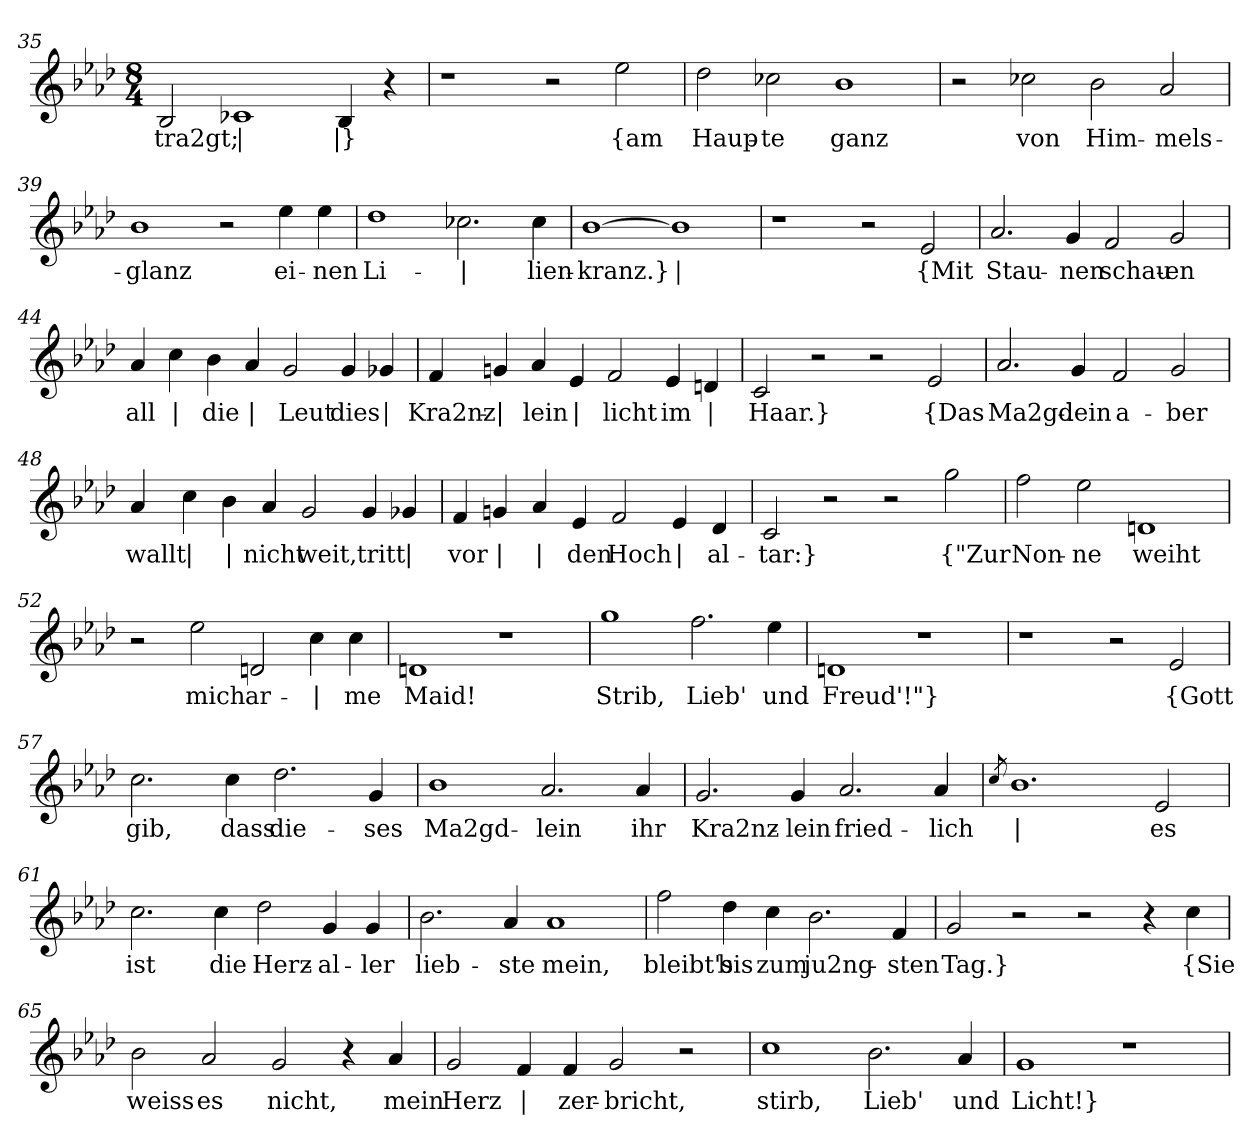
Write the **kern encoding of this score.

**kern	**text
*part1	*part1
*staff1	*staff1
*clefG2	*
*k[b-e-a-d-]	*
*M8/4	*
=35	=35
!	!LO:LY:b
2B-/	tra2gt;
!	!LO:LY:b
1c-X	|
!	!LO:LY:b
4B-/	|}
4r	.
=36	=36
1r	.
2r	.
!	!LO:LY:b
2ee-\	{am
=37	=37
!	!LO:LY:b
2dd-\	Haup-
!	!LO:LY:b
2cc-X\	-te
!	!LO:LY:b
1b-	ganz
!!LO:LB:g=z
=38	=38
2r	.
!	!LO:LY:b
2cc-X\	von
!	!LO:LY:b
2b-\	Him-
!	!LO:LY:b
2a-/	-mels-
=39	=39
!	!LO:LY:b
1b-	-glanz
2r	.
!	!LO:LY:b
4ee-\	ei-
!	!LO:LY:b
4ee-\	-nen
=40	=40
!	!LO:LY:b
1dd-	Li-
!	!LO:LY:b
2.cc-X\	|
!	!LO:LY:b
4cc-\	-lien-
=41	=41
!	!LO:LY:b
[1b-	-kranz.}
!	!LO:LY:b
1b-]	|
=42	=42
1r	.
2r	.
!	!LO:LY:b
2e-/	{Mit
!!LO:PB:g=z
=43	=43
!	!LO:LY:b
2.a-/	Stau-
!	!LO:LY:b
4g/	-nen
!	!LO:LY:b
2f/	schau-
!	!LO:LY:b
2g/	-en
=44	=44
!	!LO:LY:b
4a-/	all
!	!LO:LY:b
4cc\	|
!	!LO:LY:b
4b-\	die
!	!LO:LY:b
4a-/	|
!	!LO:LY:b
2g/	Leut
!	!LO:LY:b
4g/	dies
!	!LO:LY:b
4g-X/	|
=45	=45
!	!LO:LY:b
4f/	Kra2nz-
!	!LO:LY:b
4gn/	|
!	!LO:LY:b
4a-/	-lein
!	!LO:LY:b
4e-/	|
!	!LO:LY:b
2f/	licht
!	!LO:LY:b
4e-/	im
!	!LO:LY:b
4dn/	|
=46	=46
!	!LO:LY:b
2c/	Haar.}
2r	.
2r	.
!	!LO:LY:b
2e-/	{Das
!!LO:LB:g=z
=47	=47
!	!LO:LY:b
2.a-/	Ma2gd-
!	!LO:LY:b
4g/	-lein
!	!LO:LY:b
2f/	a-
!	!LO:LY:b
2g/	-ber
=48	=48
!	!LO:LY:b
4a-/	wallt
!	!LO:LY:b
4cc\	|
!	!LO:LY:b
4b-\	|
!	!LO:LY:b
4a-/	nicht
!	!LO:LY:b
2g/	weit,
!	!LO:LY:b
4g/	tritt
!	!LO:LY:b
4g-X/	|
=49	=49
!	!LO:LY:b
4f/	vor
!	!LO:LY:b
4gn/	|
!	!LO:LY:b
4a-/	|
!	!LO:LY:b
4e-/	den
!	!LO:LY:b
2f/	Hoch
!	!LO:LY:b
4e-/	|
!	!LO:LY:b
4d-/	-al-
=50	=50
!	!LO:LY:b
2c/	-tar:}
2r	.
2r	.
!	!LO:LY:b
2gg\	{"Zur
!!LO:LB:g=z
=51	=51
!	!LO:LY:b
2ff\	Non-
!	!LO:LY:b
2ee-\	-ne
!	!LO:LY:b
1dn	weiht
=52	=52
2r	.
!	!LO:LY:b
2ee-\	mich
!	!LO:LY:b
2dn/	ar-
!	!LO:LY:b
4cc\	|
!	!LO:LY:b
4cc\	-me
=53	=53
!	!LO:LY:b
1dn	Maid!
1r	.
=54	=54
!	!LO:LY:b
1gg	Strib,
!	!LO:LY:b
2.ff\	Lieb'
!	!LO:LY:b
4ee-\	und
=55	=55
!	!LO:LY:b
1dn	Freud'!"}
1r	.
=56	=56
1r	.
2r	.
!	!LO:LY:b
2e-/	{Gott
!!LO:LB:g=z
=57	=57
!	!LO:LY:b
2.cc\	gib,
!	!LO:LY:b
4cc\	dass
!	!LO:LY:b
2.dd-\	die-
!	!LO:LY:b
4g/	-ses
=58	=58
!	!LO:LY:b
1b-	Ma2gd-
!	!LO:LY:b
2.a-/	-lein
!	!LO:LY:b
4a-/	ihr
=59	=59
!	!LO:LY:b
2.g/	Kra2nz-
!	!LO:LY:b
4g/	-lein
!	!LO:LY:b
2.a-/	fried-
!	!LO:LY:b
4a-/	-lich
=60	=60
8qcc/	.
!	!LO:LY:b
1.b-	|
!	!LO:LY:b
2e-/	es
!!LO:LB:g=z
=61	=61
!	!LO:LY:b
2.cc\	ist
!	!LO:LY:b
4cc\	die
!	!LO:LY:b
2dd-\	Herz-
!	!LO:LY:b
4g/	-al-
!	!LO:LY:b
4g/	-ler
=62	=62
!	!LO:LY:b
2.b-\	lieb-
!	!LO:LY:b
4a-/	-ste
!	!LO:LY:b
1a-	mein,
=63	=63
!	!LO:LY:b
2ff\	bleibt's
!	!LO:LY:b
4dd-\	bis
!	!LO:LY:b
4cc\	zum
!	!LO:LY:b
2.b-\	ju2ng-
!	!LO:LY:b
4f/	-sten
=64	=64
!	!LO:LY:b
2g/	Tag.}
2r	.
2r	.
4r	.
!	!LO:LY:b
4cc\	{Sie
!!LO:LB:g=z
=65	=65
!	!LO:LY:b
2b-\	weiss
!	!LO:LY:b
2a-/	es
!	!LO:LY:b
2g/	nicht,
4r	.
!	!LO:LY:b
4a-/	mein
=66	=66
!	!LO:LY:b
2g/	Herz
!	!LO:LY:b
4f/	|
!	!LO:LY:b
4f/	zer-
!	!LO:LY:b
2g/	-bricht,
2r	.
=67	=67
!	!LO:LY:b
1cc	stirb,
!	!LO:LY:b
2.b-\	Lieb'
!	!LO:LY:b
4a-/	und
=68	=68
!	!LO:LY:b
1g	Licht!}
1r	.
=	=
*-	*-
